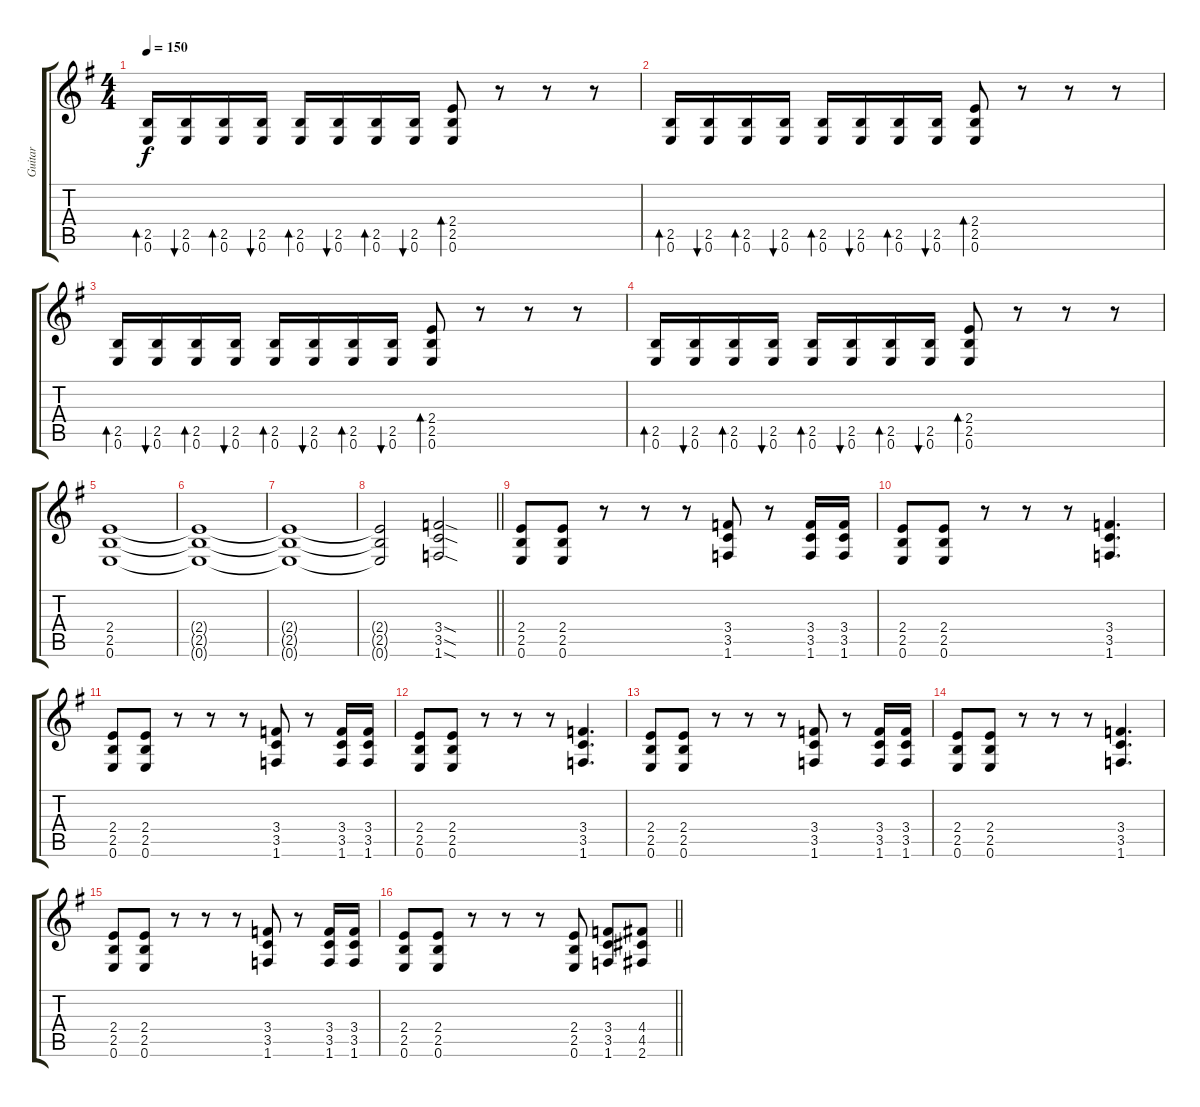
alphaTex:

\track ("Guitar" "Guitar") {instrument distortionguitar}
\staff {score tabs}
\tuning (E4 B3 G3 D3 A2 E2) {hide}
\ts (4 4)
\section ("" "")
\tempo 150
\clef g2
\ks eminor
(2.5 0.6).16{bd 60 dy f} (2.5 0.6).16{bu 60} (2.5 0.6).16{bd 60} (2.5 0.6).16{bu 60} (2.5 0.6).16{bd 60} (2.5 0.6).16{bu 60} (2.5 0.6).16{bd 60} (2.5 0.6).16{bu 60} (2.4 2.5 0.6).8{bd 60} r.8 r.8 r.8 |
(2.5 0.6).16{bd 60} (2.5 0.6).16{bu 60} (2.5 0.6).16{bd 60} (2.5 0.6).16{bu 60} (2.5 0.6).16{bd 60} (2.5 0.6).16{bu 60} (2.5 0.6).16{bd 60} (2.5 0.6).16{bu 60} (2.4 2.5 0.6).8{bd 60} r.8 r.8 r.8 |
(2.5 0.6).16{bd 60} (2.5 0.6).16{bu 60} (2.5 0.6).16{bd 60} (2.5 0.6).16{bu 60} (2.5 0.6).16{bd 60} (2.5 0.6).16{bu 60} (2.5 0.6).16{bd 60} (2.5 0.6).16{bu 60} (2.4 2.5 0.6).8{bd 60} r.8 r.8 r.8 |
(2.5 0.6).16{bd 60} (2.5 0.6).16{bu 60} (2.5 0.6).16{bd 60} (2.5 0.6).16{bu 60} (2.5 0.6).16{bd 60} (2.5 0.6).16{bu 60} (2.5 0.6).16{bd 60} (2.5 0.6).16{bu 60} (2.4 2.5 0.6).8{bd 60} r.8 r.8 r.8 |
(2.4 2.5 0.6).1 |
(2.4{t} 2.5{t} 0.6{t}).1 |
(2.4{t} 2.5{t} 0.6{t}).1 |
\barLineRight lightlight
(2.4{t} 2.5{t} 0.6{t}).2 (3.4{sod} 3.5{sod} 1.6{sod}).2 |
\section ("" "")
(2.4 2.5 0.6).8 (2.4 2.5 0.6).8 r.8 r.8 r.8 (3.4 3.5 1.6).8 r.8 (3.4 3.5 1.6).16 (3.4 3.5 1.6).16 |
(2.4 2.5 0.6).8 (2.4 2.5 0.6).8 r.8 r.8 r.8 (3.4 3.5 1.6).4{d} |
(2.4 2.5 0.6).8 (2.4 2.5 0.6).8 r.8 r.8 r.8 (3.4 3.5 1.6).8 r.8 (3.4 3.5 1.6).16 (3.4 3.5 1.6).16 |
(2.4 2.5 0.6).8 (2.4 2.5 0.6).8 r.8 r.8 r.8 (3.4 3.5 1.6).4{d} |
(2.4 2.5 0.6).8 (2.4 2.5 0.6).8 r.8 r.8 r.8 (3.4 3.5 1.6).8 r.8 (3.4 3.5 1.6).16 (3.4 3.5 1.6).16 |
(2.4 2.5 0.6).8 (2.4 2.5 0.6).8 r.8 r.8 r.8 (3.4 3.5 1.6).4{d} |
(2.4 2.5 0.6).8 (2.4 2.5 0.6).8 r.8 r.8 r.8 (3.4 3.5 1.6).8 r.8 (3.4 3.5 1.6).16 (3.4 3.5 1.6).16 |
\barLineRight lightlight
(2.4 2.5 0.6).8 (2.4 2.5 0.6).8 r.8 r.8 r.8 (2.4 2.5 0.6).8 (3.4 3.5 1.6).8 (4.4 4.5 2.6).8
